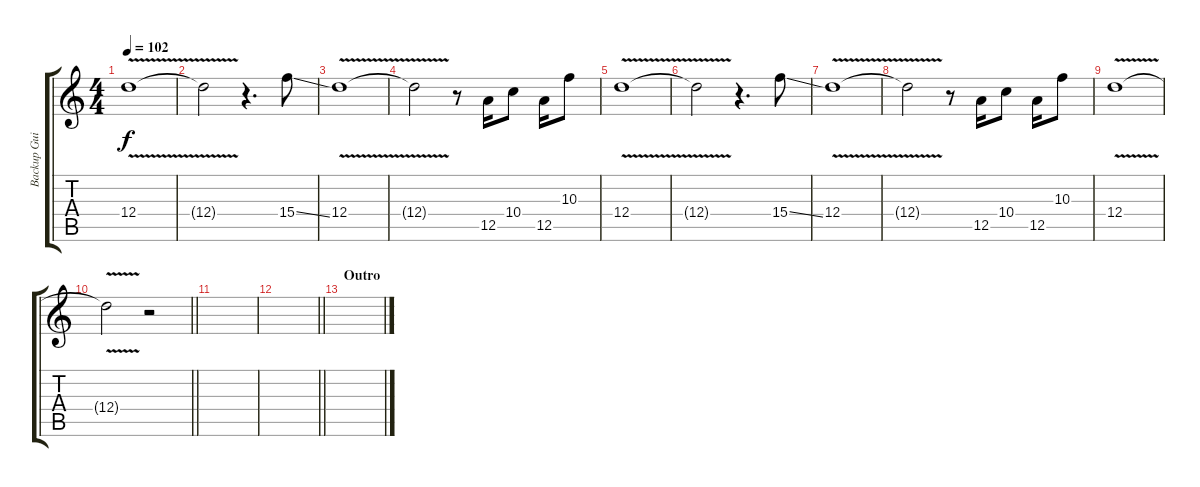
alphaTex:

\track ("Backup Guitar" "Backup Gui") {instrument electricguitarjazz}
\staff {score tabs}
\tuning (E4 B3 G3 D3 A2 E2) {hide}
\ts (4 4)
\tempo 102
\clef g2
\ks c
12.4{v}.1{dy f} |
12.4{t}.2 r.4{d} 15.4{ss}.8 |
12.4{v}.1 |
12.4{t}.2 r.8 12.5.16 10.4.8 12.5.16 10.3.8 |
12.4{v}.1 |
12.4{t}.2 r.4{d} 15.4{ss}.8 |
12.4{v}.1 |
12.4{t}.2 r.8 12.5.16 10.4.8 12.5.16 10.3.8 |
12.4{v}.1 |
\barLineRight lightlight
12.4{t}.2 r.2 |
\section ("" "")
|
\barLineRight lightlight
|
\section ("" "Outro")
